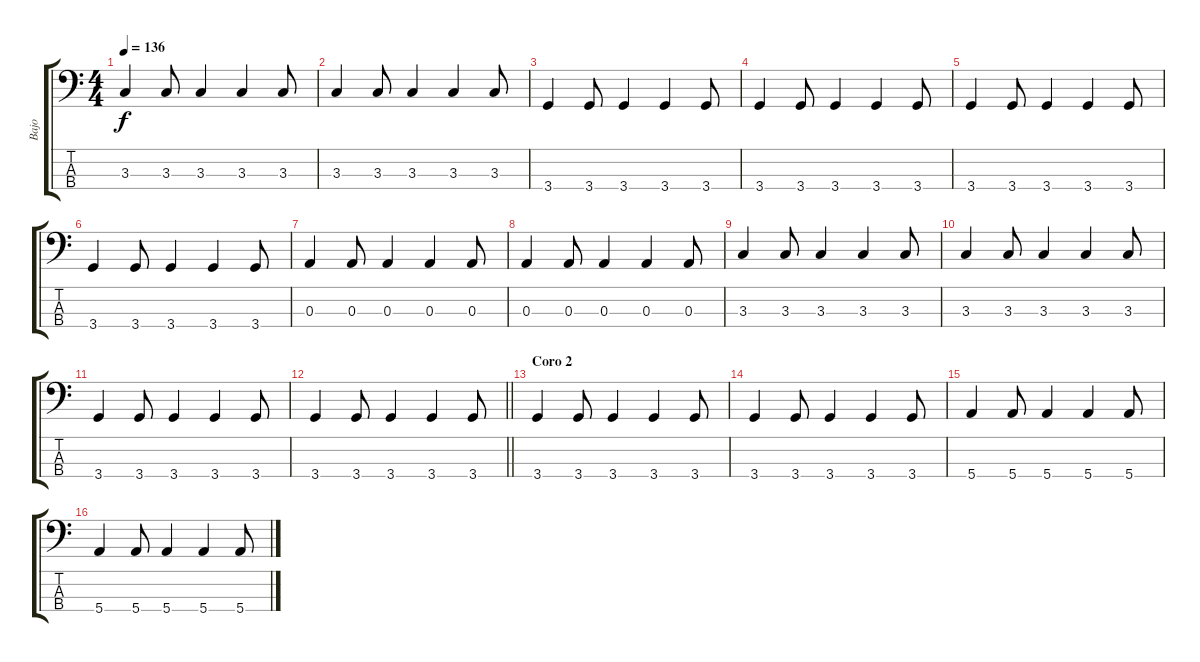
\track ("Bajo" "Bajo") {instrument electricbassfinger}
\staff {score tabs}
\tuning (G2 D2 A1 E1) {hide}
\ts (4 4)
\tempo 136
\clef f4
\ks c
3.3.4{dy f} 3.3.8 3.3.4 3.3.4 3.3.8 |
3.3.4 3.3.8 3.3.4 3.3.4 3.3.8 |
3.4.4 3.4.8 3.4.4 3.4.4 3.4.8 |
3.4.4 3.4.8 3.4.4 3.4.4 3.4.8 |
3.4.4 3.4.8 3.4.4 3.4.4 3.4.8 |
3.4.4 3.4.8 3.4.4 3.4.4 3.4.8 |
0.3.4 0.3.8 0.3.4 0.3.4 0.3.8 |
0.3.4 0.3.8 0.3.4 0.3.4 0.3.8 |
3.3.4 3.3.8 3.3.4 3.3.4 3.3.8 |
3.3.4 3.3.8 3.3.4 3.3.4 3.3.8 |
3.4.4 3.4.8 3.4.4 3.4.4 3.4.8 |
\barLineRight lightlight
3.4.4 3.4.8 3.4.4 3.4.4 3.4.8 |
\section ("" "Coro 2")
3.4.4 3.4.8 3.4.4 3.4.4 3.4.8 |
3.4.4 3.4.8 3.4.4 3.4.4 3.4.8 |
5.4.4 5.4.8 5.4.4 5.4.4 5.4.8 |
5.4.4 5.4.8 5.4.4 5.4.4 5.4.8
